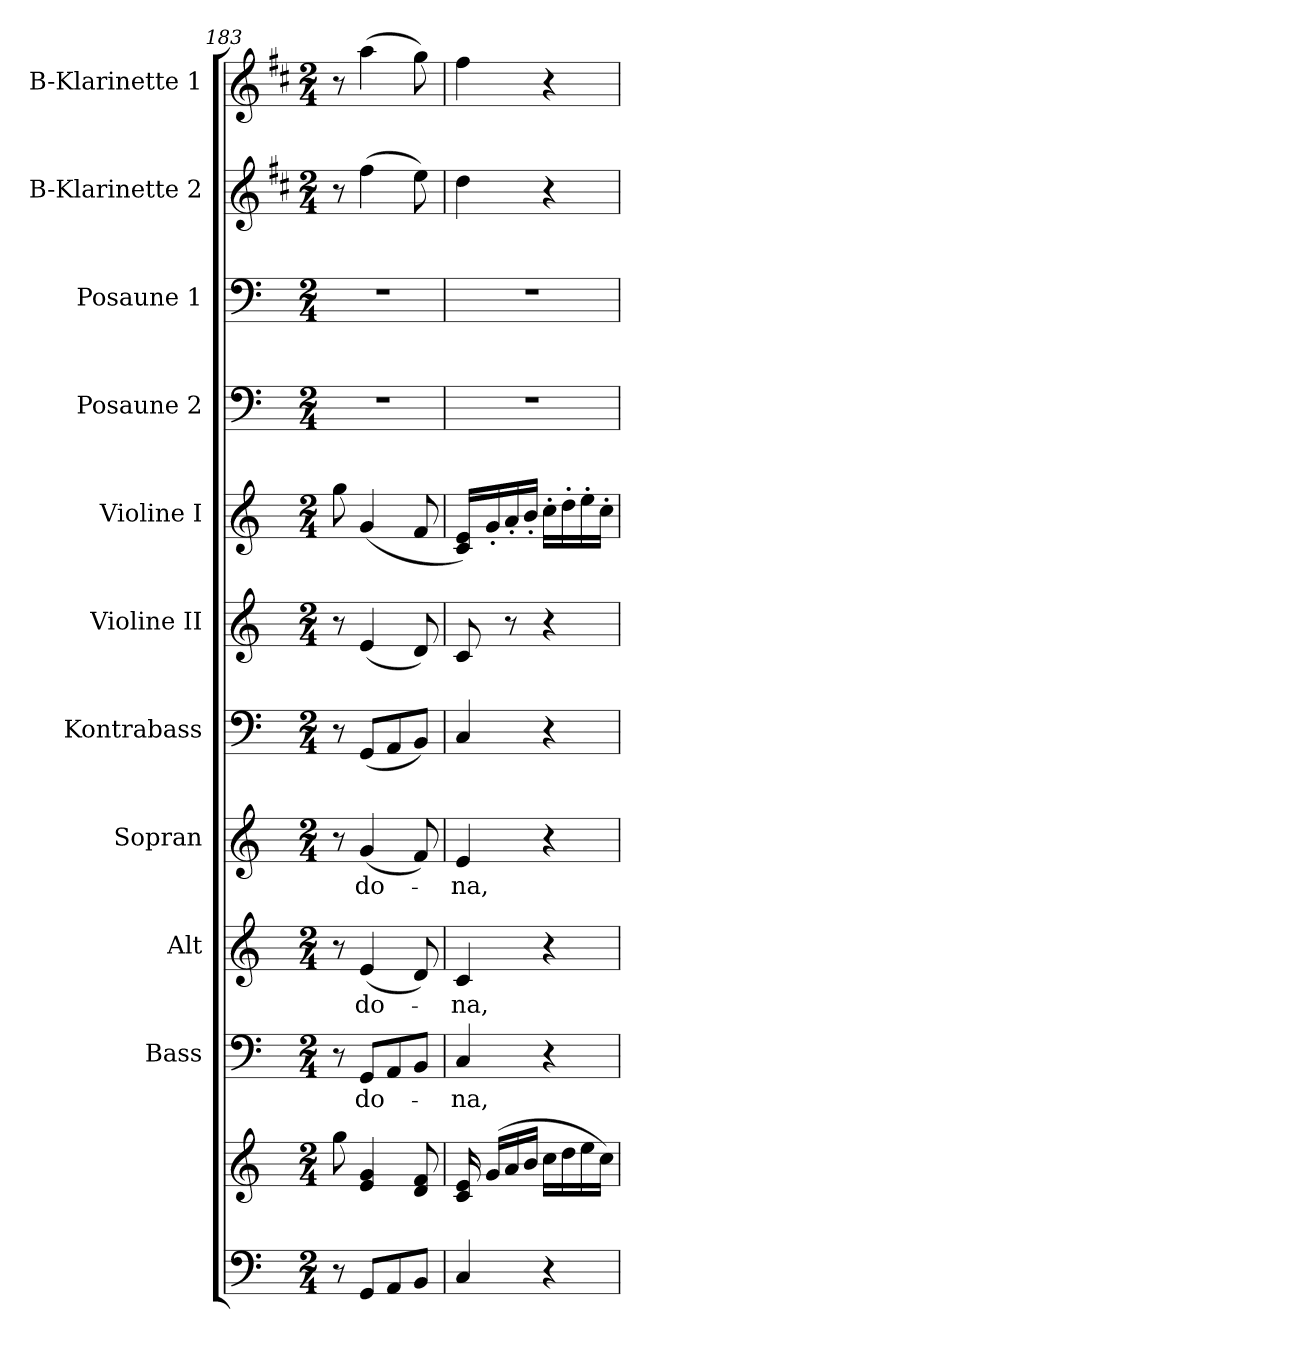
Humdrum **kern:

**kern	**kern	**kern	**text	**kern	**text	**kern	**text	**kern	**kern	**kern	**kern	**kern	**kern	**kern
*part11	*part11	*part10	*part10	*part9	*part9	*part8	*part8	*part7	*part6	*part5	*part4	*part3	*part2	*part1
*staff12	*staff11	*staff10	*staff10	*staff9	*staff9	*staff8	*staff8	*staff7	*staff6	*staff5	*staff4	*staff3	*staff2	*staff1
*	*	*I"Bass	*	*I"Alt	*	*I"Sopran	*	*I"Kontrabass	*I"Violine II	*I"Violine I	*I"Posaune 2	*I"Posaune 1	*I"B-Klarinette 2	*I"B-Klarinette 1
*	*	*I'B.	*	*I'A.	*	*I'S.	*	*I'Kb.	*I'Vl. II	*I'Vl. I	*I'Pos. 2	*I'Pos. 1	*I'B Kl. 2	*I'B Kl. 1
*clefF4	*clefG2	*clefF4	*	*clefG2	*	*clefG2	*	*clefF4	*clefG2	*clefG2	*clefF4	*clefF4	*clefG2	*clefG2
*	*	*	*	*	*	*	*	*ITrd7c12	*	*	*	*	*ITrd1c2	*ITrd1c2
*k[]	*k[]	*k[]	*	*k[]	*	*k[]	*	*k[]	*k[]	*k[]	*k[]	*k[]	*k[]	*k[]
*C:	*C:	*C:	*	*C:	*	*C:	*	*C:	*C:	*C:	*C:	*C:	*C:	*C:
*M2/4	*M2/4	*M2/4	*	*M2/4	*	*M2/4	*	*M2/4	*M2/4	*M2/4	*M2/4	*M2/4	*M2/4	*M2/4
=183	=183	=183	=183	=183	=183	=183	=183	=183	=183	=183	=183	=183	=183	=183
8r	8gg\	8r	.	8r	.	8r	.	8r	8r	8gg\	2r	2r	8r	8r
!	!	!	!LO:LY:b	!	!LO:LY:b	!	!LO:LY:b	!	!	!	!	!	!	!
8GG/L	4e/ 4g/	8GG/L	do-	(<4e/	do-	(<4g/	do-	(<8GGG/L	(<4e/	(<4g/	.	.	(>4ee\	(>4gg\
8AA/	.	8AA/	.	.	.	.	.	8AAA/	.	.	.	.	.	.
8BB/J	8d/ 8f/	8BB/J	.	8d/)	.	8f/)	.	8BBB/J)	8d/)	8f/	.	.	8dd\)	8ff\)
=184	=184	=184	=184	=184	=184	=184	=184	=184	=184	=184	=184	=184	=184	=184
!	!	!	!LO:LY:b	!	!LO:LY:b	!	!LO:LY:b	!	!	!	!	!	!	!
4C/	16c/ 16e/	4C/	-na,	4c/	-na,	4e/	-na,	4CC/	8c/	16c/ 16e/LL)	2r	2r	4cc\	4ee\
.	(>16g/LL	.	.	.	.	.	.	.	.	16g'</	.	.	.	.
.	16a/	.	.	.	.	.	.	.	8r	16a'</	.	.	.	.
.	16b/JJ	.	.	.	.	.	.	.	.	16b'</JJ	.	.	.	.
4r	16cc\LL	4r	.	4r	.	4r	.	4r	4r	16cc'>\LL	.	.	4r	4r
.	16dd\	.	.	.	.	.	.	.	.	16dd'>\	.	.	.	.
.	16ee\	.	.	.	.	.	.	.	.	16ee'>\	.	.	.	.
.	16cc\JJ)	.	.	.	.	.	.	.	.	16cc'>\JJ	.	.	.	.
=	=	=	=	=	=	=	=	=	=	=	=	=	=	=
*-	*-	*-	*-	*-	*-	*-	*-	*-	*-	*-	*-	*-	*-	*-
